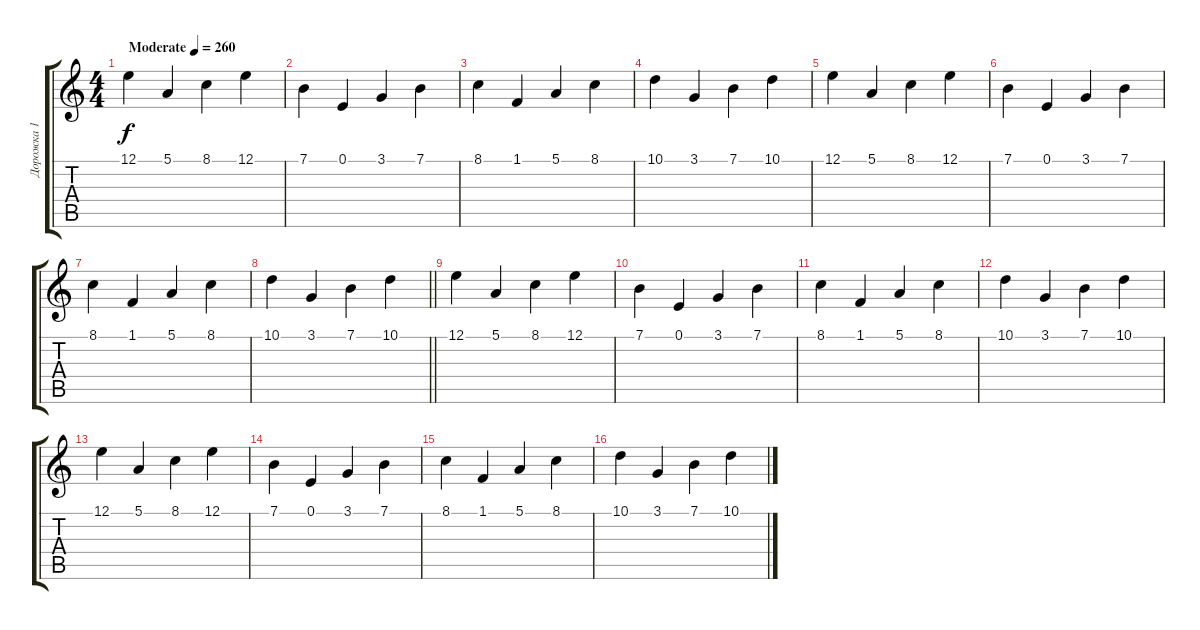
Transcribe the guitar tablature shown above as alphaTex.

\track ("Дорожка 1" "Дорожка 1") {instrument vibraphone}
\staff {score tabs}
\tuning (E4 B3 G3 D3 A2 E2) {hide}
\ts (4 4)
\tempo (260 "Moderate")
\clef g2
\ks c
12.1.4{dy f instrument vibraphone} 5.1.4 8.1.4 12.1.4 |
7.1.4 0.1.4 3.1.4 7.1.4 |
8.1.4 1.1.4 5.1.4 8.1.4 |
10.1.4 3.1.4 7.1.4 10.1.4 |
12.1.4 5.1.4 8.1.4 12.1.4 |
7.1.4 0.1.4 3.1.4 7.1.4 |
8.1.4 1.1.4 5.1.4 8.1.4 |
\barLineRight lightlight
10.1.4 3.1.4 7.1.4 10.1.4 |
12.1.4 5.1.4 8.1.4 12.1.4 |
7.1.4 0.1.4 3.1.4 7.1.4 |
8.1.4 1.1.4 5.1.4 8.1.4 |
10.1.4 3.1.4 7.1.4 10.1.4 |
12.1.4 5.1.4 8.1.4 12.1.4 |
7.1.4 0.1.4 3.1.4 7.1.4 |
8.1.4 1.1.4 5.1.4 8.1.4 |
10.1.4 3.1.4 7.1.4 10.1.4
